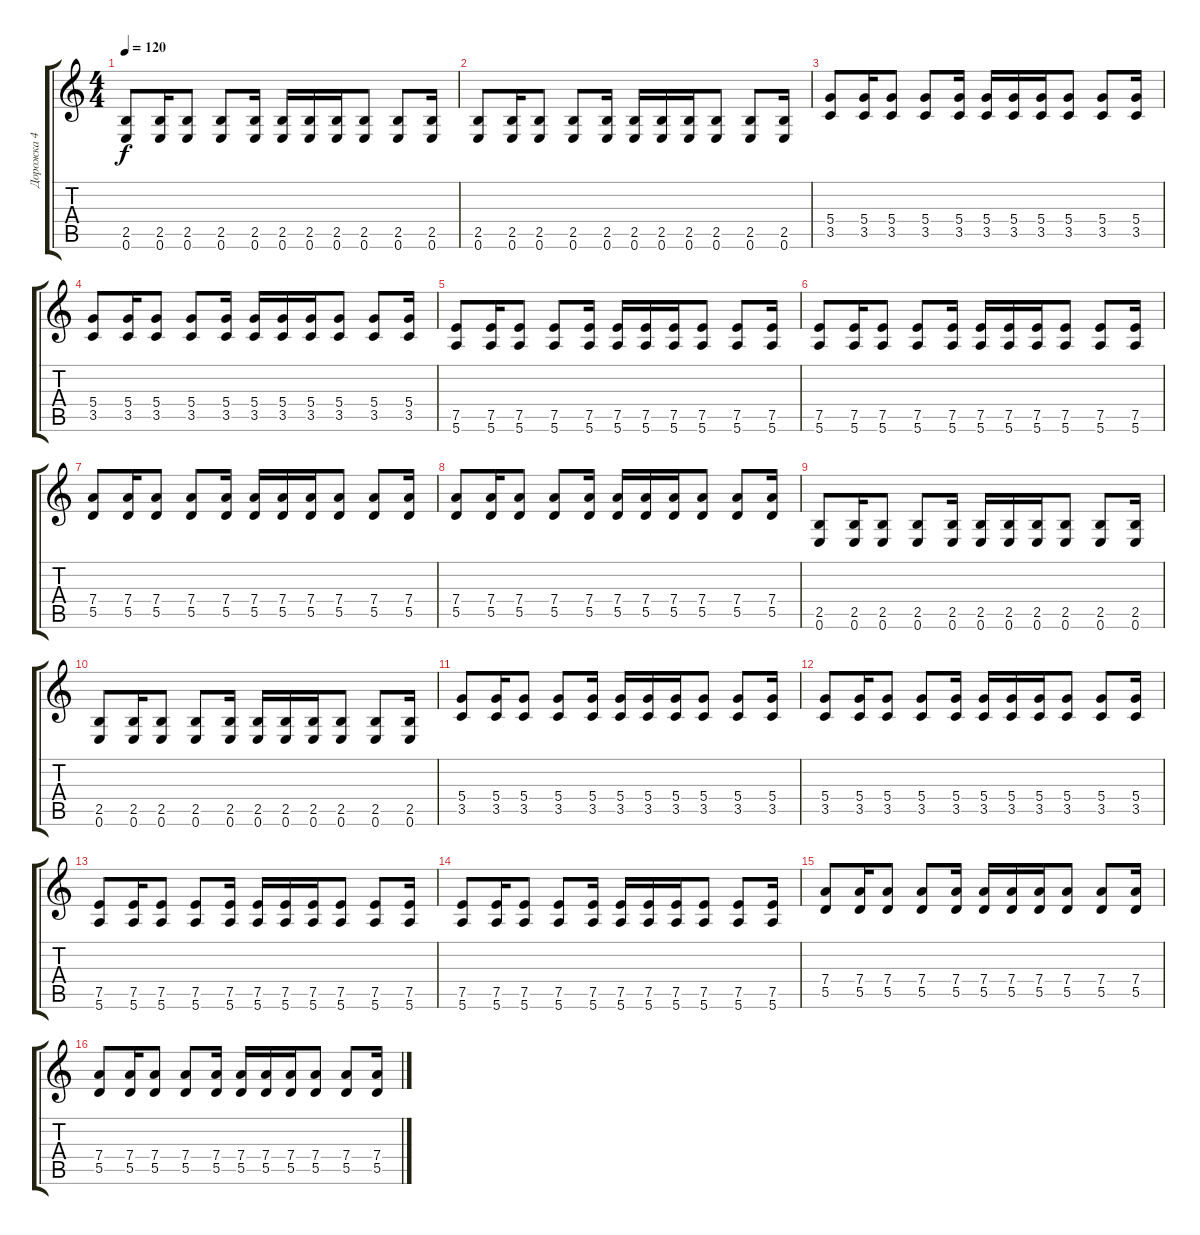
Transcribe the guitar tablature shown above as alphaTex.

\track ("Дорожка 4" "Дорожка 4") {instrument distortionguitar}
\staff {score tabs}
\tuning (E4 B3 G3 D3 A2 E2) {hide}
\ts (4 4)
\tempo 120
\clef g2
\ks c
(2.5 0.6).8{dy f} (2.5 0.6).16 (2.5 0.6).8 (2.5 0.6).8 (2.5 0.6).16 (2.5 0.6).16 (2.5 0.6).16 (2.5 0.6).16 (2.5 0.6).8 (2.5 0.6).8 (2.5 0.6).16 |
(2.5 0.6).8 (2.5 0.6).16 (2.5 0.6).8 (2.5 0.6).8 (2.5 0.6).16 (2.5 0.6).16 (2.5 0.6).16 (2.5 0.6).16 (2.5 0.6).8 (2.5 0.6).8 (2.5 0.6).16 |
(5.4 3.5).8 (5.4 3.5).16 (5.4 3.5).8 (5.4 3.5).8 (5.4 3.5).16 (5.4 3.5).16 (5.4 3.5).16 (5.4 3.5).16 (5.4 3.5).8 (5.4 3.5).8 (5.4 3.5).16 |
(5.4 3.5).8 (5.4 3.5).16 (5.4 3.5).8 (5.4 3.5).8 (5.4 3.5).16 (5.4 3.5).16 (5.4 3.5).16 (5.4 3.5).16 (5.4 3.5).8 (5.4 3.5).8 (5.4 3.5).16 |
(7.5 5.6).8 (7.5 5.6).16 (7.5 5.6).8 (7.5 5.6).8 (7.5 5.6).16 (7.5 5.6).16 (7.5 5.6).16 (7.5 5.6).16 (7.5 5.6).8 (7.5 5.6).8 (7.5 5.6).16 |
(7.5 5.6).8 (7.5 5.6).16 (7.5 5.6).8 (7.5 5.6).8 (7.5 5.6).16 (7.5 5.6).16 (7.5 5.6).16 (7.5 5.6).16 (7.5 5.6).8 (7.5 5.6).8 (7.5 5.6).16 |
(7.4 5.5).8 (7.4 5.5).16 (7.4 5.5).8 (7.4 5.5).8 (7.4 5.5).16 (7.4 5.5).16 (7.4 5.5).16 (7.4 5.5).16 (7.4 5.5).8 (7.4 5.5).8 (7.4 5.5).16 |
(7.4 5.5).8 (7.4 5.5).16 (7.4 5.5).8 (7.4 5.5).8 (7.4 5.5).16 (7.4 5.5).16 (7.4 5.5).16 (7.4 5.5).16 (7.4 5.5).8 (7.4 5.5).8 (7.4 5.5).16 |
(2.5 0.6).8 (2.5 0.6).16 (2.5 0.6).8 (2.5 0.6).8 (2.5 0.6).16 (2.5 0.6).16 (2.5 0.6).16 (2.5 0.6).16 (2.5 0.6).8 (2.5 0.6).8 (2.5 0.6).16 |
(2.5 0.6).8 (2.5 0.6).16 (2.5 0.6).8 (2.5 0.6).8 (2.5 0.6).16 (2.5 0.6).16 (2.5 0.6).16 (2.5 0.6).16 (2.5 0.6).8 (2.5 0.6).8 (2.5 0.6).16 |
(5.4 3.5).8 (5.4 3.5).16 (5.4 3.5).8 (5.4 3.5).8 (5.4 3.5).16 (5.4 3.5).16 (5.4 3.5).16 (5.4 3.5).16 (5.4 3.5).8 (5.4 3.5).8 (5.4 3.5).16 |
(5.4 3.5).8 (5.4 3.5).16 (5.4 3.5).8 (5.4 3.5).8 (5.4 3.5).16 (5.4 3.5).16 (5.4 3.5).16 (5.4 3.5).16 (5.4 3.5).8 (5.4 3.5).8 (5.4 3.5).16 |
(7.5 5.6).8 (7.5 5.6).16 (7.5 5.6).8 (7.5 5.6).8 (7.5 5.6).16 (7.5 5.6).16 (7.5 5.6).16 (7.5 5.6).16 (7.5 5.6).8 (7.5 5.6).8 (7.5 5.6).16 |
(7.5 5.6).8 (7.5 5.6).16 (7.5 5.6).8 (7.5 5.6).8 (7.5 5.6).16 (7.5 5.6).16 (7.5 5.6).16 (7.5 5.6).16 (7.5 5.6).8 (7.5 5.6).8 (7.5 5.6).16 |
(7.4 5.5).8 (7.4 5.5).16 (7.4 5.5).8 (7.4 5.5).8 (7.4 5.5).16 (7.4 5.5).16 (7.4 5.5).16 (7.4 5.5).16 (7.4 5.5).8 (7.4 5.5).8 (7.4 5.5).16 |
(7.4 5.5).8 (7.4 5.5).16 (7.4 5.5).8 (7.4 5.5).8 (7.4 5.5).16 (7.4 5.5).16 (7.4 5.5).16 (7.4 5.5).16 (7.4 5.5).8 (7.4 5.5).8 (7.4 5.5).16
